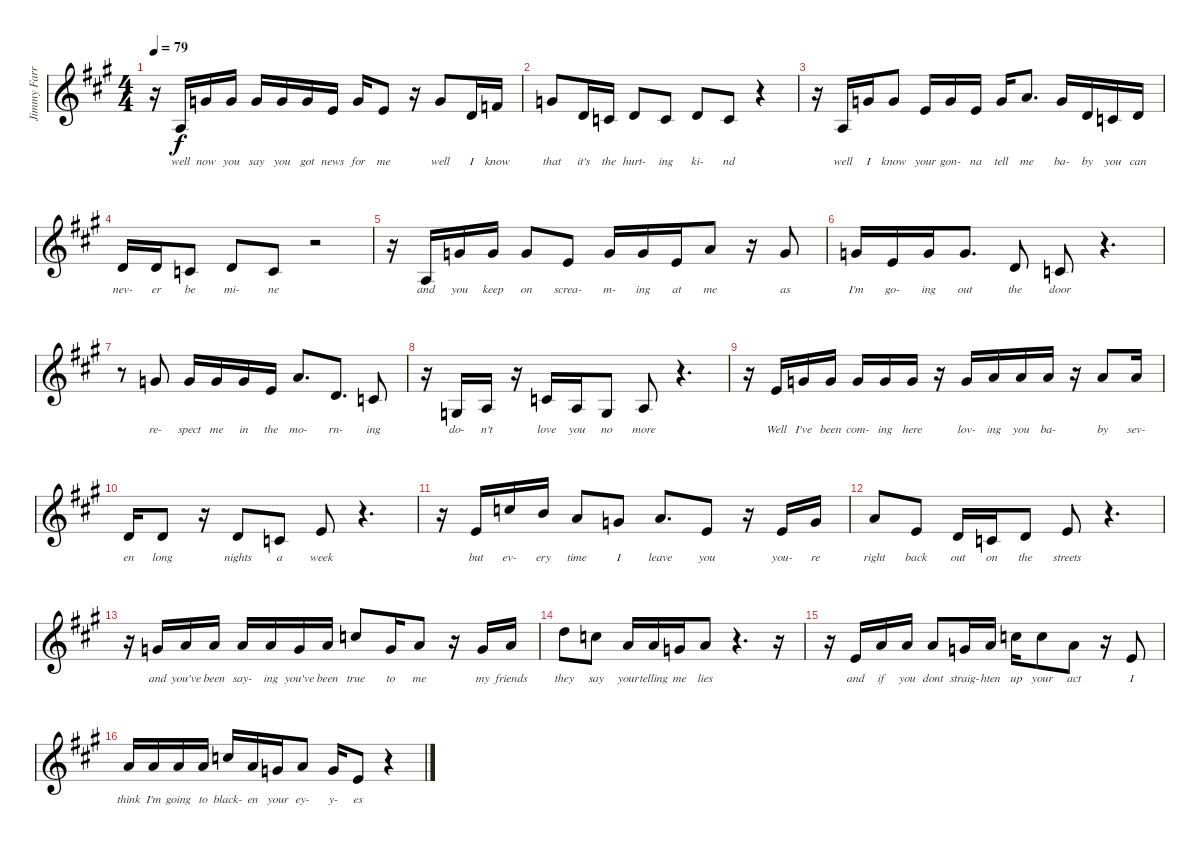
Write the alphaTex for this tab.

\track ("Jimmy Farrar /Joyce \"baby Jean\" Kennedy " "Jimmy Farr") {instrument lead2sawtooth}
\staff {score}
\tuning (E4 B3 G3 D3 A2 E2) {hide}
\ts (4 4)
\tempo 79
\clef g2
\ks a
r.16{dy f} 7.4.16{lyrics (0 "well") lyrics (1 "") lyrics (2 "") lyrics (3 "") lyrics (4 "")} 8.2.16{lyrics (0 "now") lyrics (1 "") lyrics (2 "") lyrics (3 "") lyrics (4 "")} 8.2.16{lyrics (0 "you") lyrics (1 "") lyrics (2 "") lyrics (3 "") lyrics (4 "")} 8.2.16{lyrics (0 "say") lyrics (1 "") lyrics (2 "") lyrics (3 "") lyrics (4 "")} 8.2.16{lyrics (0 "you") lyrics (1 "") lyrics (2 "") lyrics (3 "") lyrics (4 "")} 8.2.16{lyrics (0 "got") lyrics (1 "") lyrics (2 "") lyrics (3 "") lyrics (4 "")} 5.2.16{lyrics (0 "news") lyrics (1 "") lyrics (2 "") lyrics (3 "") lyrics (4 "")} 8.2.16{lyrics (0 "for") lyrics (1 "") lyrics (2 "") lyrics (3 "") lyrics (4 "")} 5.2.8{lyrics (0 "me") lyrics (1 "") lyrics (2 "") lyrics (3 "") lyrics (4 "")} r.16 8.2.8{lyrics (0 "well") lyrics (1 "") lyrics (2 "") lyrics (3 "") lyrics (4 "")} 7.3.16{lyrics (0 "I") lyrics (1 "") lyrics (2 "") lyrics (3 "") lyrics (4 "")} 6.2.16{lyrics (0 "know") lyrics (1 "") lyrics (2 "") lyrics (3 "") lyrics (4 "")} |
8.2.8{lyrics (0 "that") lyrics (1 "") lyrics (2 "") lyrics (3 "") lyrics (4 "")} 7.3.16{lyrics (0 "it's") lyrics (1 "") lyrics (2 "") lyrics (3 "") lyrics (4 "")} 5.3.16{lyrics (0 "the") lyrics (1 "") lyrics (2 "") lyrics (3 "") lyrics (4 "")} 7.3.8{lyrics (0 "hurt-") lyrics (1 "") lyrics (2 "") lyrics (3 "") lyrics (4 "")} 5.3.8{lyrics (0 "ing") lyrics (1 "") lyrics (2 "") lyrics (3 "") lyrics (4 "")} 7.3{be (custom 0 0 10 4 20 4 30 0 60 0)}.8{lyrics (0 "ki-") lyrics (1 "") lyrics (2 "") lyrics (3 "") lyrics (4 "")} 5.3.8{lyrics (0 "nd") lyrics (1 "") lyrics (2 "") lyrics (3 "") lyrics (4 "")} r.4 |
r.16 7.4.16{lyrics (0 "well") lyrics (1 "") lyrics (2 "") lyrics (3 "") lyrics (4 "")} 8.2.16{lyrics (0 "I") lyrics (1 "") lyrics (2 "") lyrics (3 "") lyrics (4 "")} 8.2.8{lyrics (0 "know") lyrics (1 "") lyrics (2 "") lyrics (3 "") lyrics (4 "")} 5.2.16{lyrics (0 "your") lyrics (1 "") lyrics (2 "") lyrics (3 "") lyrics (4 "")} 8.2.16{lyrics (0 "gon-") lyrics (1 "") lyrics (2 "") lyrics (3 "") lyrics (4 "")} 5.2.16{lyrics (0 "na") lyrics (1 "") lyrics (2 "") lyrics (3 "") lyrics (4 "")} 8.2.16{lyrics (0 "tell") lyrics (1 "") lyrics (2 "") lyrics (3 "") lyrics (4 "")} 5.1.8{d lyrics (0 "me") lyrics (1 "") lyrics (2 "") lyrics (3 "") lyrics (4 "")} 8.2.16{lyrics (0 "ba-") lyrics (1 "") lyrics (2 "") lyrics (3 "") lyrics (4 "")} 7.3.16{lyrics (0 "by") lyrics (1 "") lyrics (2 "") lyrics (3 "") lyrics (4 "")} 5.3.16{lyrics (0 "you") lyrics (1 "") lyrics (2 "") lyrics (3 "") lyrics (4 "")} 7.3.16{lyrics (0 "can") lyrics (1 "") lyrics (2 "") lyrics (3 "") lyrics (4 "")} |
7.3.16{lyrics (0 "nev-") lyrics (1 "") lyrics (2 "") lyrics (3 "") lyrics (4 "")} 7.3.16{lyrics (0 "er") lyrics (1 "") lyrics (2 "") lyrics (3 "") lyrics (4 "")} 5.3.8{lyrics (0 "be") lyrics (1 "") lyrics (2 "") lyrics (3 "") lyrics (4 "")} 7.3{be (custom 0 0 10 4 20 4 30 0 60 0)}.8{lyrics (0 "mi-") lyrics (1 "") lyrics (2 "") lyrics (3 "") lyrics (4 "")} 5.3.8{lyrics (0 "ne") lyrics (1 "") lyrics (2 "") lyrics (3 "") lyrics (4 "")} r.2 |
r.16 7.4.16{lyrics (0 "and") lyrics (1 "") lyrics (2 "") lyrics (3 "") lyrics (4 "")} 8.2.16{lyrics (0 "you") lyrics (1 "") lyrics (2 "") lyrics (3 "") lyrics (4 "")} 8.2.16{lyrics (0 "keep") lyrics (1 "") lyrics (2 "") lyrics (3 "") lyrics (4 "")} 8.2.8{lyrics (0 "on") lyrics (1 "") lyrics (2 "") lyrics (3 "") lyrics (4 "")} 5.2.8{lyrics (0 "screa-") lyrics (1 "") lyrics (2 "") lyrics (3 "") lyrics (4 "")} 8.2.16{lyrics (0 "m-") lyrics (1 "") lyrics (2 "") lyrics (3 "") lyrics (4 "")} 8.2.16{lyrics (0 "ing") lyrics (1 "") lyrics (2 "") lyrics (3 "") lyrics (4 "")} 5.2.16{lyrics (0 "at") lyrics (1 "") lyrics (2 "") lyrics (3 "") lyrics (4 "")} 5.1.8{lyrics (0 "me") lyrics (1 "") lyrics (2 "") lyrics (3 "") lyrics (4 "")} r.16 8.2.8{lyrics (0 "as") lyrics (1 "") lyrics (2 "") lyrics (3 "") lyrics (4 "")} |
8.2.16{lyrics (0 "I'm") lyrics (1 "") lyrics (2 "") lyrics (3 "") lyrics (4 "")} 5.2.16{lyrics (0 "go-") lyrics (1 "") lyrics (2 "") lyrics (3 "") lyrics (4 "")} 8.2.16{lyrics (0 "ing") lyrics (1 "") lyrics (2 "") lyrics (3 "") lyrics (4 "")} 8.2.8{d lyrics (0 "out") lyrics (1 "") lyrics (2 "") lyrics (3 "") lyrics (4 "")} 7.3{be (custom 0 0 10 4 20 4 30 0 60 0)}.8{lyrics (0 "the") lyrics (1 "") lyrics (2 "") lyrics (3 "") lyrics (4 "")} 5.3.8{lyrics (0 "door") lyrics (1 "") lyrics (2 "") lyrics (3 "") lyrics (4 "")} r.4{d} |
r.8 8.2.8{lyrics (0 "re-") lyrics (1 "") lyrics (2 "") lyrics (3 "") lyrics (4 "")} 8.2.16{lyrics (0 "spect") lyrics (1 "") lyrics (2 "") lyrics (3 "") lyrics (4 "")} 8.2.16{lyrics (0 "me") lyrics (1 "") lyrics (2 "") lyrics (3 "") lyrics (4 "")} 8.2.16{lyrics (0 "in") lyrics (1 "") lyrics (2 "") lyrics (3 "") lyrics (4 "")} 5.2.16{lyrics (0 "the") lyrics (1 "") lyrics (2 "") lyrics (3 "") lyrics (4 "")} 5.1.8{d lyrics (0 "mo-") lyrics (1 "") lyrics (2 "") lyrics (3 "") lyrics (4 "")} 7.3.8{d lyrics (0 "rn-") lyrics (1 "") lyrics (2 "") lyrics (3 "") lyrics (4 "")} 5.3.8{lyrics (0 "ing") lyrics (1 "") lyrics (2 "") lyrics (3 "") lyrics (4 "")} |
r.16 5.4.16{lyrics (0 "do-") lyrics (1 "") lyrics (2 "") lyrics (3 "") lyrics (4 "")} 7.4.16{lyrics (0 "n't") lyrics (1 "") lyrics (2 "") lyrics (3 "") lyrics (4 "")} r.16 5.3.16{lyrics (0 "love") lyrics (1 "") lyrics (2 "") lyrics (3 "") lyrics (4 "")} 7.4.16{lyrics (0 "you") lyrics (1 "") lyrics (2 "") lyrics (3 "") lyrics (4 "")} 5.4.8{lyrics (0 "no") lyrics (1 "") lyrics (2 "") lyrics (3 "") lyrics (4 "")} 7.4.8{lyrics (0 "more") lyrics (1 "") lyrics (2 "") lyrics (3 "") lyrics (4 "")} r.4{d} |
r.16{instrument lead5charang} 5.2.16{lyrics (0 "Well") lyrics (1 "") lyrics (2 "") lyrics (3 "") lyrics (4 "")} 3.1.16{lyrics (0 "I've") lyrics (1 "") lyrics (2 "") lyrics (3 "") lyrics (4 "")} 3.1.16{lyrics (0 "been") lyrics (1 "") lyrics (2 "") lyrics (3 "") lyrics (4 "")} 3.1.16{lyrics (0 "com-") lyrics (1 "") lyrics (2 "") lyrics (3 "") lyrics (4 "")} 3.1.16{lyrics (0 "ing") lyrics (1 "") lyrics (2 "") lyrics (3 "") lyrics (4 "")} 3.1.16{lyrics (0 "here") lyrics (1 "") lyrics (2 "") lyrics (3 "") lyrics (4 "")} r.16 3.1.16{lyrics (0 "lov-") lyrics (1 "") lyrics (2 "") lyrics (3 "") lyrics (4 "")} 5.1.16{lyrics (0 "ing") lyrics (1 "") lyrics (2 "") lyrics (3 "") lyrics (4 "")} 5.1.16{lyrics (0 "you") lyrics (1 "") lyrics (2 "") lyrics (3 "") lyrics (4 "")} 5.1.16{lyrics (0 "ba-") lyrics (1 "") lyrics (2 "") lyrics (3 "") lyrics (4 "")} r.16 5.1.8{lyrics (0 "by") lyrics (1 "") lyrics (2 "") lyrics (3 "") lyrics (4 "")} 5.1.16{lyrics (0 "sev-") lyrics (1 "") lyrics (2 "") lyrics (3 "") lyrics (4 "")} |
3.2.16{lyrics (0 "en") lyrics (1 "") lyrics (2 "") lyrics (3 "") lyrics (4 "")} 3.2.8{lyrics (0 "long") lyrics (1 "") lyrics (2 "") lyrics (3 "") lyrics (4 "")} r.16 3.2.8{lyrics (0 "nights") lyrics (1 "") lyrics (2 "") lyrics (3 "") lyrics (4 "")} 5.3.8{lyrics (0 "a") lyrics (1 "") lyrics (2 "") lyrics (3 "") lyrics (4 "")} 5.2.8{lyrics (0 "week") lyrics (1 "") lyrics (2 "") lyrics (3 "") lyrics (4 "")} r.4{d} |
r.16 5.2.16{lyrics (0 "but") lyrics (1 "") lyrics (2 "") lyrics (3 "") lyrics (4 "")} 8.1.16{lyrics (0 "ev-") lyrics (1 "") lyrics (2 "") lyrics (3 "") lyrics (4 "")} 7.1.16{lyrics (0 "ery") lyrics (1 "") lyrics (2 "") lyrics (3 "") lyrics (4 "")} 5.1.8{lyrics (0 "time") lyrics (1 "") lyrics (2 "") lyrics (3 "") lyrics (4 "")} 8.2.8{lyrics (0 "I") lyrics (1 "") lyrics (2 "") lyrics (3 "") lyrics (4 "")} 5.1.8{d lyrics (0 "leave") lyrics (1 "") lyrics (2 "") lyrics (3 "") lyrics (4 "")} 5.2.8{lyrics (0 "you") lyrics (1 "") lyrics (2 "") lyrics (3 "") lyrics (4 "")} r.16 5.2.16{lyrics (0 "you-") lyrics (1 "") lyrics (2 "") lyrics (3 "") lyrics (4 "")} 3.1.16{lyrics (0 "re") lyrics (1 "") lyrics (2 "") lyrics (3 "") lyrics (4 "")} |
5.1.8{lyrics (0 "right") lyrics (1 "") lyrics (2 "") lyrics (3 "") lyrics (4 "")} 5.2.8{lyrics (0 "back") lyrics (1 "") lyrics (2 "") lyrics (3 "") lyrics (4 "")} 3.2.16{lyrics (0 "out") lyrics (1 "") lyrics (2 "") lyrics (3 "") lyrics (4 "")} 5.3.16{lyrics (0 "on") lyrics (1 "") lyrics (2 "") lyrics (3 "") lyrics (4 "")} 3.2.8{lyrics (0 "the") lyrics (1 "") lyrics (2 "") lyrics (3 "") lyrics (4 "")} 5.2.8{lyrics (0 "streets") lyrics (1 "") lyrics (2 "") lyrics (3 "") lyrics (4 "")} r.4{d} |
r.16 3.1.16{lyrics (0 "and") lyrics (1 "") lyrics (2 "") lyrics (3 "") lyrics (4 "")} 5.1.16{lyrics (0 "you've") lyrics (1 "") lyrics (2 "") lyrics (3 "") lyrics (4 "")} 5.1.16{lyrics (0 "been") lyrics (1 "") lyrics (2 "") lyrics (3 "") lyrics (4 "")} 5.1.16{lyrics (0 "say-") lyrics (1 "") lyrics (2 "") lyrics (3 "") lyrics (4 "")} 5.1.16{lyrics (0 "ing") lyrics (1 "") lyrics (2 "") lyrics (3 "") lyrics (4 "")} 3.1.16{lyrics (0 "you've") lyrics (1 "") lyrics (2 "") lyrics (3 "") lyrics (4 "")} 5.1.16{lyrics (0 "been") lyrics (1 "") lyrics (2 "") lyrics (3 "") lyrics (4 "")} 8.1.8{lyrics (0 "true") lyrics (1 "") lyrics (2 "") lyrics (3 "") lyrics (4 "")} 8.2.16{lyrics (0 "to") lyrics (1 "") lyrics (2 "") lyrics (3 "") lyrics (4 "")} 10.2.8{lyrics (0 "me") lyrics (1 "") lyrics (2 "") lyrics (3 "") lyrics (4 "")} r.16 8.2.16{lyrics (0 "my") lyrics (1 "") lyrics (2 "") lyrics (3 "") lyrics (4 "")} 10.2.16{lyrics (0 "friends") lyrics (1 "") lyrics (2 "") lyrics (3 "") lyrics (4 "")} |
10.1.8{lyrics (0 "they") lyrics (1 "") lyrics (2 "") lyrics (3 "") lyrics (4 "")} 8.1.8{lyrics (0 "say") lyrics (1 "") lyrics (2 "") lyrics (3 "") lyrics (4 "")} 10.2.16{lyrics (0 "your") lyrics (1 "") lyrics (2 "") lyrics (3 "") lyrics (4 "")} 10.2.16{lyrics (0 "telling") lyrics (1 "") lyrics (2 "") lyrics (3 "") lyrics (4 "")} 8.2.16{lyrics (0 "me") lyrics (1 "") lyrics (2 "") lyrics (3 "") lyrics (4 "")} 10.2.8{lyrics (0 "lies") lyrics (1 "") lyrics (2 "") lyrics (3 "") lyrics (4 "")} r.4{d} r.16 |
r.16 9.3.16{lyrics (0 "and") lyrics (1 "") lyrics (2 "") lyrics (3 "") lyrics (4 "")} 10.2.16{lyrics (0 "if") lyrics (1 "") lyrics (2 "") lyrics (3 "") lyrics (4 "")} 10.2.16{lyrics (0 "you") lyrics (1 "") lyrics (2 "") lyrics (3 "") lyrics (4 "")} 10.2.8{lyrics (0 "dont") lyrics (1 "") lyrics (2 "") lyrics (3 "") lyrics (4 "")} 8.2.16{lyrics (0 "straig-") lyrics (1 "") lyrics (2 "") lyrics (3 "") lyrics (4 "")} 10.2.16{lyrics (0 "hten") lyrics (1 "") lyrics (2 "") lyrics (3 "") lyrics (4 "")} 8.1.16{lyrics (0 "up") lyrics (1 "") lyrics (2 "") lyrics (3 "") lyrics (4 "")} 8.1.8{lyrics (0 "your") lyrics (1 "") lyrics (2 "") lyrics (3 "") lyrics (4 "")} 10.2.8{lyrics (0 "act") lyrics (1 "") lyrics (2 "") lyrics (3 "") lyrics (4 "")} r.16 9.3.8{lyrics (0 "I") lyrics (1 "") lyrics (2 "") lyrics (3 "") lyrics (4 "")} |
10.2.16{lyrics (0 "think") lyrics (1 "") lyrics (2 "") lyrics (3 "") lyrics (4 "")} 10.2.16{lyrics (0 "I'm") lyrics (1 "") lyrics (2 "") lyrics (3 "") lyrics (4 "")} 10.2.16{lyrics (0 "going") lyrics (1 "") lyrics (2 "") lyrics (3 "") lyrics (4 "")} 10.2.16{lyrics (0 "to") lyrics (1 "") lyrics (2 "") lyrics (3 "") lyrics (4 "")} 8.1.16{lyrics (0 "black-") lyrics (1 "") lyrics (2 "") lyrics (3 "") lyrics (4 "")} 10.2.16{lyrics (0 "en") lyrics (1 "") lyrics (2 "") lyrics (3 "") lyrics (4 "")} 8.2.16{lyrics (0 "your") lyrics (1 "") lyrics (2 "") lyrics (3 "") lyrics (4 "")} 10.2.8{lyrics (0 "ey-") lyrics (1 "") lyrics (2 "") lyrics (3 "") lyrics (4 "")} 8.2.16{lyrics (0 "y-") lyrics (1 "") lyrics (2 "") lyrics (3 "") lyrics (4 "")} 9.3.8{lyrics (0 "es") lyrics (1 "") lyrics (2 "") lyrics (3 "") lyrics (4 "")} r.4
